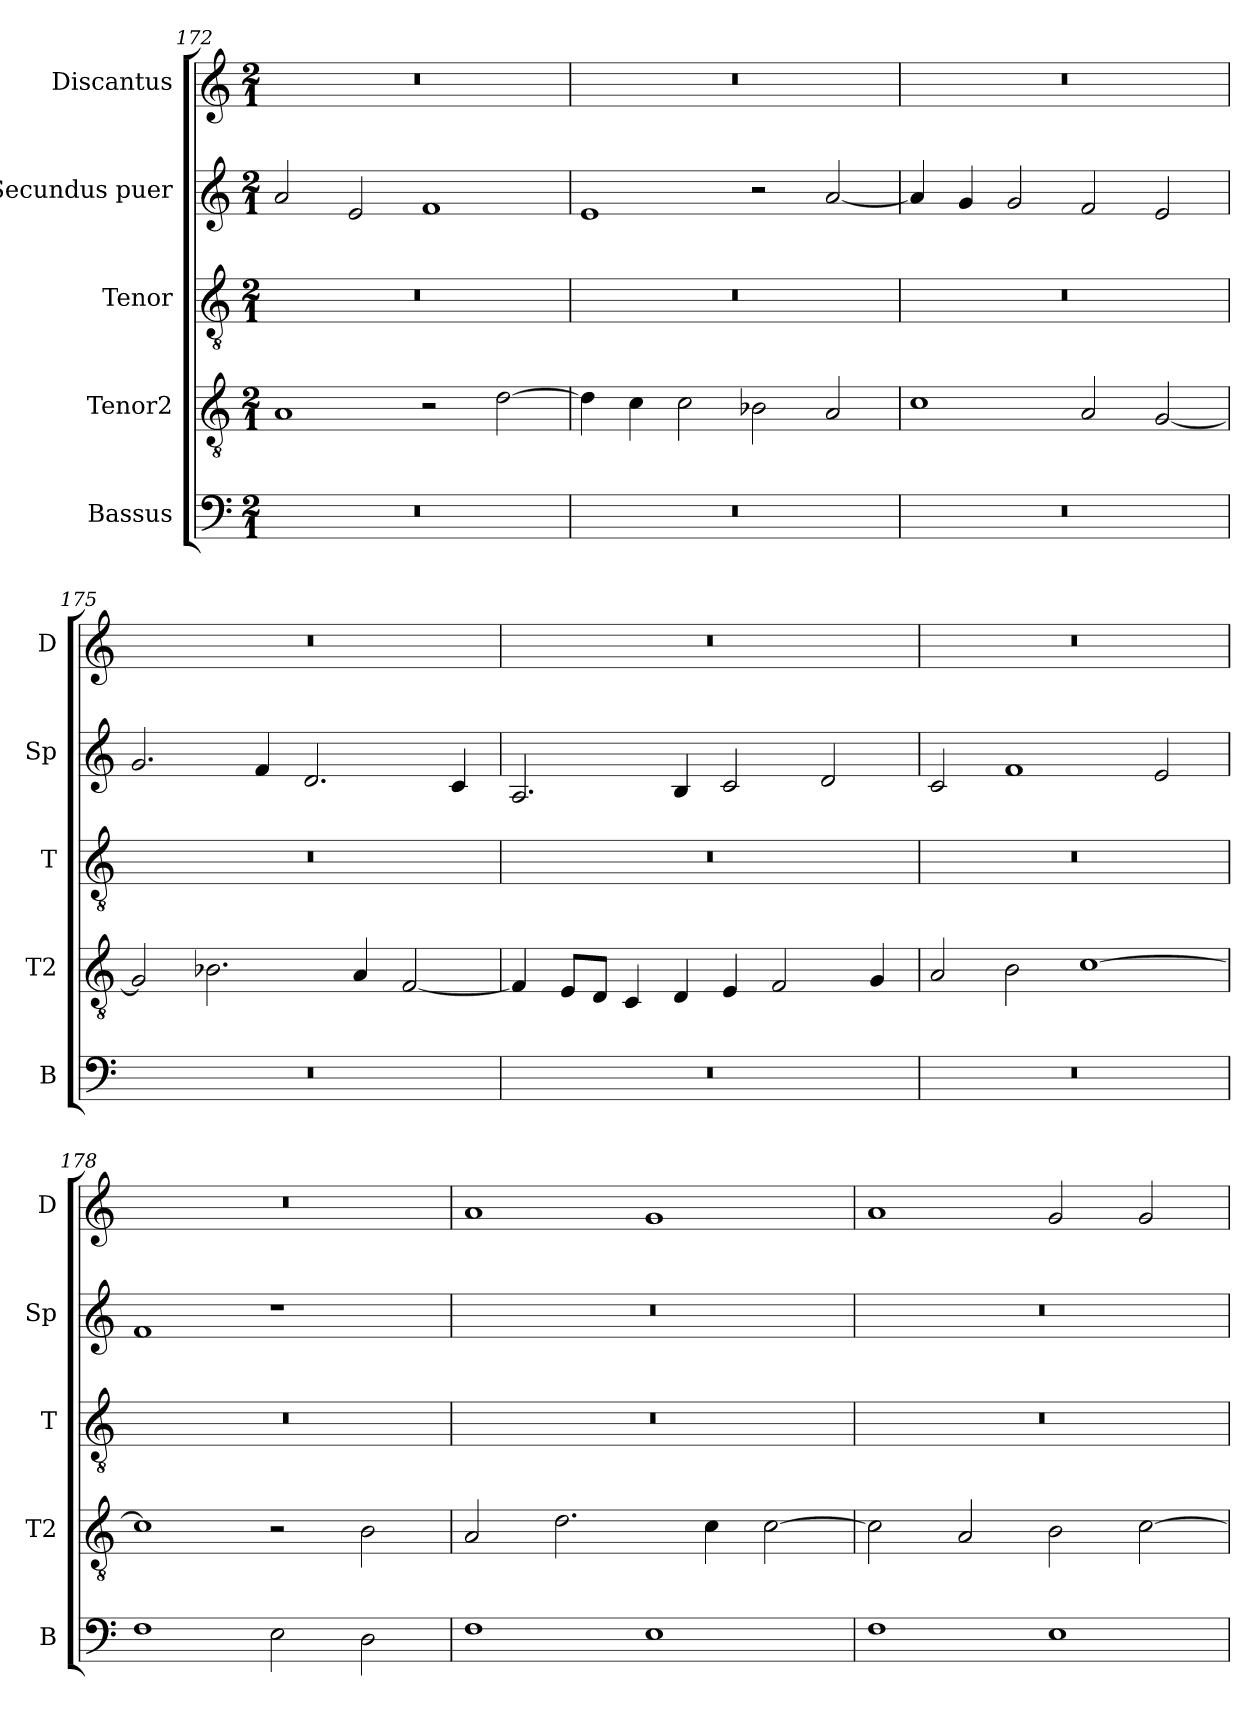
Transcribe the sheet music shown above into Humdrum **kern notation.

**kern	**kern	**kern	**kern	**kern
*part5	*part4	*part3	*part2	*part1
*staff5	*staff4	*staff3	*staff2	*staff1
*I"Bassus	*I"Tenor2	*I"Tenor	*I"Secundus puer	*I"Discantus
*I'B	*I'T2	*I'T	*I'Sp	*I'D
*clefF4	*clefGv2	*clefGv2	*clefG2	*clefG2
*k[]	*k[]	*k[]	*k[]	*k[]
*M2/1	*M2/1	*M2/1	*M2/1	*M2/1
=172	=172	=172	=172	=172
0r	1A	0r	2a/	0r
.	.	.	2e/	.
.	2r	.	1f	.
.	[2d\	.	.	.
=173	=173	=173	=173	=173
0r	4d\]	0r	1e	0r
.	4c\	.	.	.
.	2c\	.	.	.
.	2B-X\	.	2r	.
.	2A/	.	[2a/	.
=174	=174	=174	=174	=174
0r	1c	0r	4a/]	0r
.	.	.	4g/	.
.	.	.	2g/	.
.	2A/	.	2f/	.
.	[2G/	.	2e/	.
=175	=175	=175	=175	=175
0r	2G/]	0r	2.g/	0r
.	2.B-X\	.	.	.
.	.	.	4f/	.
.	.	.	2.d/	.
.	4A/	.	.	.
.	[2F/	.	.	.
.	.	.	4c/	.
=176	=176	=176	=176	=176
0r	4F/]	0r	2.A/	0r
.	8E/L	.	.	.
.	8D/J	.	.	.
.	4C/	.	.	.
.	4D/	.	4B/	.
.	4E/	.	2c/	.
.	2F/	.	.	.
.	.	.	2d/	.
.	4G/	.	.	.
=177	=177	=177	=177	=177
0r	2A/	0r	2c/	0r
.	2B\	.	1f	.
.	[1c	.	.	.
.	.	.	2e/	.
=178	=178	=178	=178	=178
1F	1c]	0r	1f	0r
2E\	2r	.	1r	.
2D\	2B\	.	.	.
=179	=179	=179	=179	=179
1F	2A/	0r	0r	1a
.	2.d\	.	.	.
1E	.	.	.	1g
.	4c\	.	.	.
.	[2c\	.	.	.
=180	=180	=180	=180	=180
1F	2c\]	0r	0r	1a
.	2A/	.	.	.
1E	2B\	.	.	2g/
.	[2c\	.	.	2g/
=	=	=	=	=
*-	*-	*-	*-	*-
